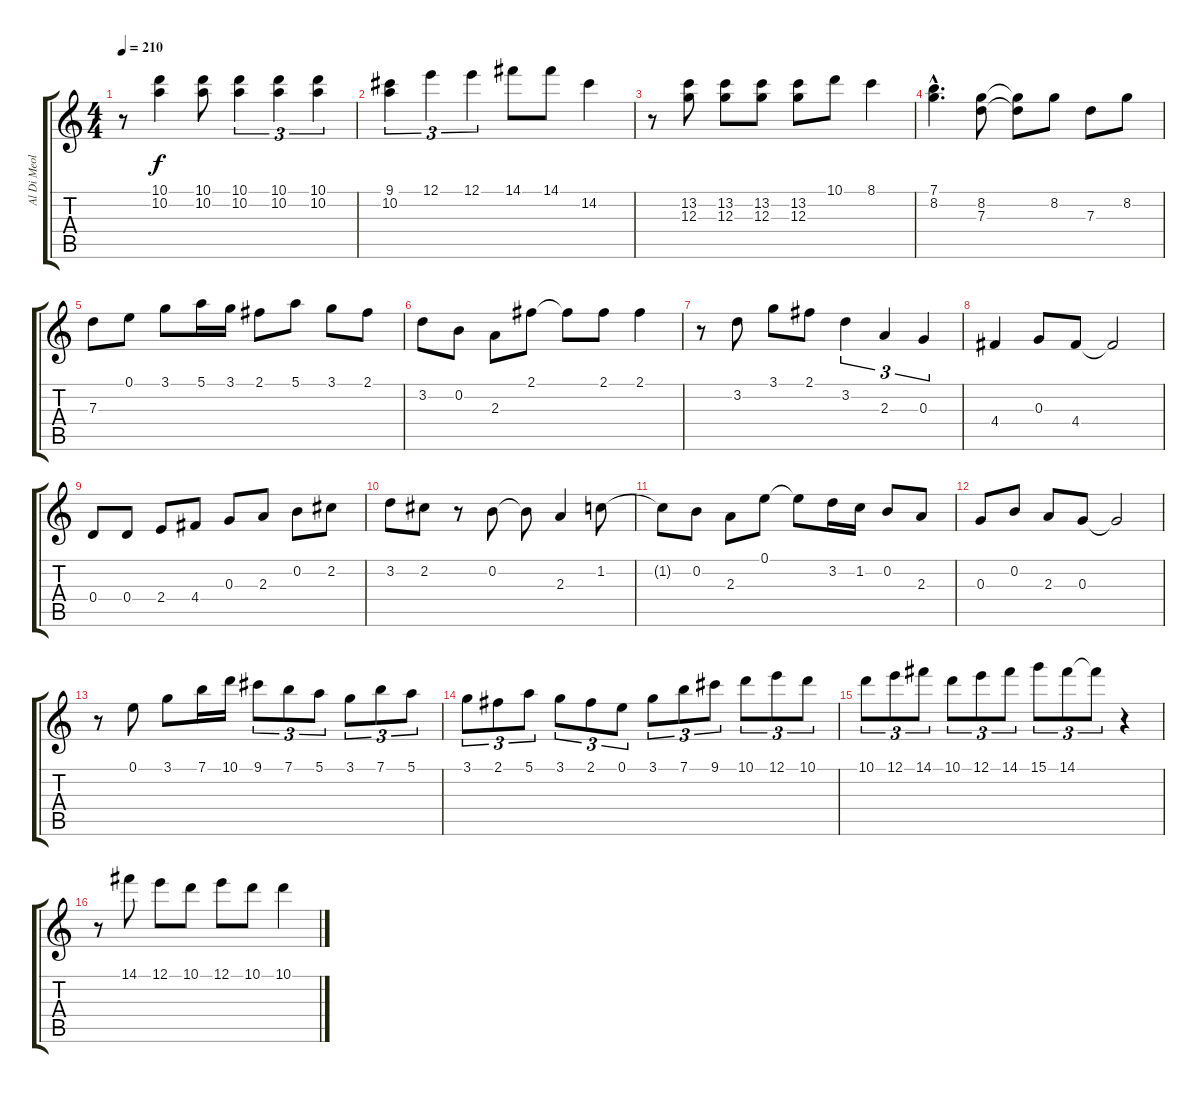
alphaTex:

\track ("Al Di Meola" "Al Di Meol") {instrument acousticguitarnylon}
\staff {score tabs}
\tuning (E4 B3 G3 D3 A2 E2) {hide}
\ts (4 4)
\tempo 210
\clef g2
\ks c
r.8{dy f} (10.1 10.2).4 (10.1 10.2).8 (10.1 10.2).4{tu (3 2)} (10.1 10.2).4{tu (3 2)} (10.1 10.2).4{tu (3 2)} |
(9.1 10.2).4{tu (3 2)} 12.1.4{tu (3 2)} 12.1.4{tu (3 2)} 14.1.8 14.1.8 14.2.4 |
r.8 (13.2 12.3).8 (13.2 12.3).8 (13.2 12.3).8 (13.2 12.3).8 10.1.8 8.1.4 |
(7.1{hac} 8.2{hac}).4{d} (8.2 7.3).8 (8.2{t} 7.3{t}).8 8.2.8 7.3.8 8.2.8 |
7.3.8 0.1.8 3.1.8 5.1.16 3.1.16 2.1.8 5.1.8 3.1.8 2.1.8 |
3.2.8 0.2.8 2.3.8 2.1.8 2.1{t}.8 2.1.8 2.1.4 |
r.8 3.2.8 3.1.8 2.1.8 3.2.4{tu (3 2)} 2.3.4{tu (3 2)} 0.3.4{tu (3 2)} |
4.4.4 0.3.8 4.4.8 4.4{t}.2 |
0.4.8 0.4.8 2.4.8 4.4.8 0.3.8 2.3.8 0.2.8 2.2.8 |
3.2.8 2.2.8 r.8 0.2.8 0.2{t}.8 2.3.4 1.2.8 |
1.2{t}.8 0.2.8 2.3.8 0.1.8 0.1{t}.8 3.2.16 1.2.16 0.2.8 2.3.8 |
0.3.8 0.2.8 2.3.8 0.3.8 0.3{t}.2 |
r.8 0.1.8 3.1.8 7.1.16 10.1.16 9.1.8{tu (3 2)} 7.1.8{tu (3 2)} 5.1.8{tu (3 2)} 3.1.8{tu (3 2)} 7.1.8{tu (3 2)} 5.1.8{tu (3 2)} |
3.1.8{tu (3 2)} 2.1.8{tu (3 2)} 5.1.8{tu (3 2)} 3.1.8{tu (3 2)} 2.1.8{tu (3 2)} 0.1.8{tu (3 2)} 3.1.8{tu (3 2)} 7.1.8{tu (3 2)} 9.1.8{tu (3 2)} 10.1.8{tu (3 2)} 12.1.8{tu (3 2)} 10.1.8{tu (3 2)} |
10.1.8{tu (3 2)} 12.1.8{tu (3 2)} 14.1.8{tu (3 2)} 10.1.8{tu (3 2)} 12.1.8{tu (3 2)} 14.1.8{tu (3 2)} 15.1.8{tu (3 2)} 14.1.8{tu (3 2)} 14.1{t}.8{tu (3 2)} r.4 |
r.8 14.1.8 12.1.8 10.1.8 12.1.8 10.1.8 10.1.4
